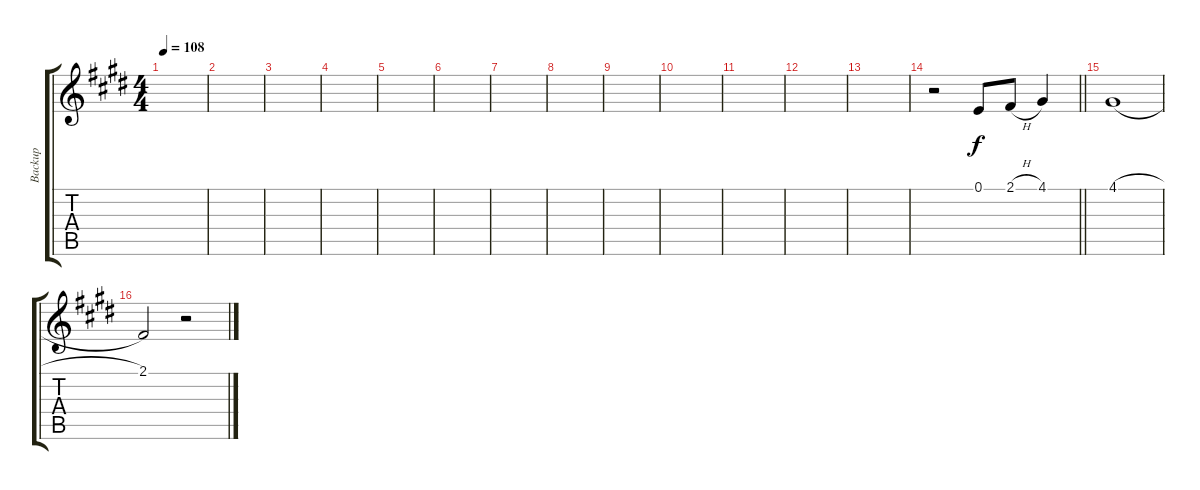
\track ("Backup" "Backup") {instrument choiraahs}
\staff {score tabs}
\tuning (E4 B3 G3 D3 A2 E2) {hide}
\ts (4 4)
\tempo 108
\clef g2
\ks c#minor
|
|
|
|
|
|
|
|
|
|
|
|
|
\barLineRight lightlight
r.2 0.1.8{volume 13} 2.1{h}.8 4.1.4 |
4.1{h}.1 |
2.1.2 r.2
